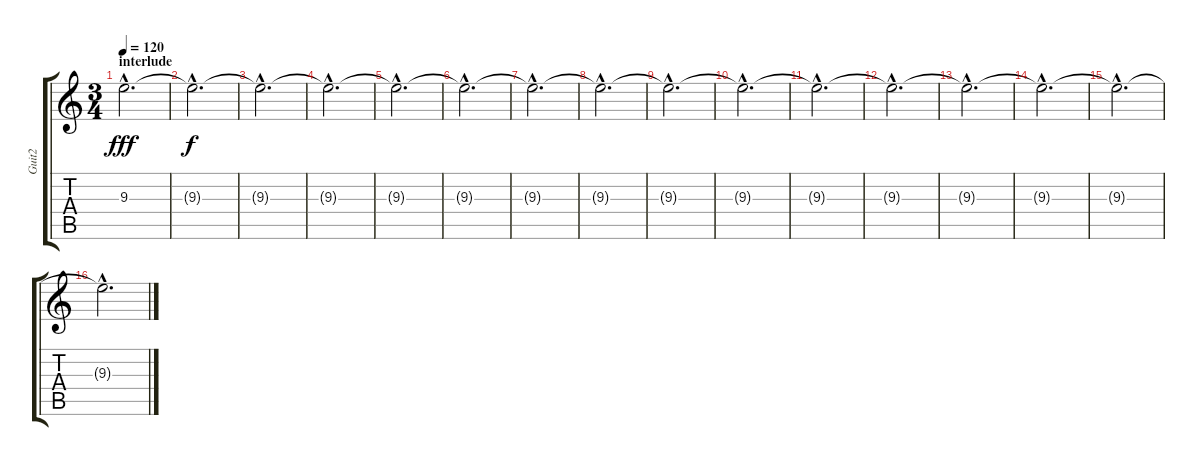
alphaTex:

\track ("Guit2" "Guit2") {instrument electricguitarclean}
\staff {score tabs}
\tuning (E4 B3 G3 D3 A2 E2) {hide}
\ts (3 4)
\section ("" "interlude")
\tempo 120
\clef g2
\ks c
9.3{hac}.2{d dy fff volume 0} |
9.3{hac t}.2{d dy f} |
9.3{hac t}.2{d} |
9.3{hac t}.2{d} |
9.3{hac t}.2{d} |
9.3{hac t}.2{d} |
9.3{hac t}.2{d} |
9.3{hac t}.2{d} |
9.3{hac t}.2{d} |
9.3{hac t}.2{d} |
9.3{hac t}.2{d} |
9.3{hac t}.2{d} |
9.3{hac t}.2{d} |
9.3{hac t}.2{d} |
9.3{hac t}.2{d} |
9.3{hac t}.2{d}
